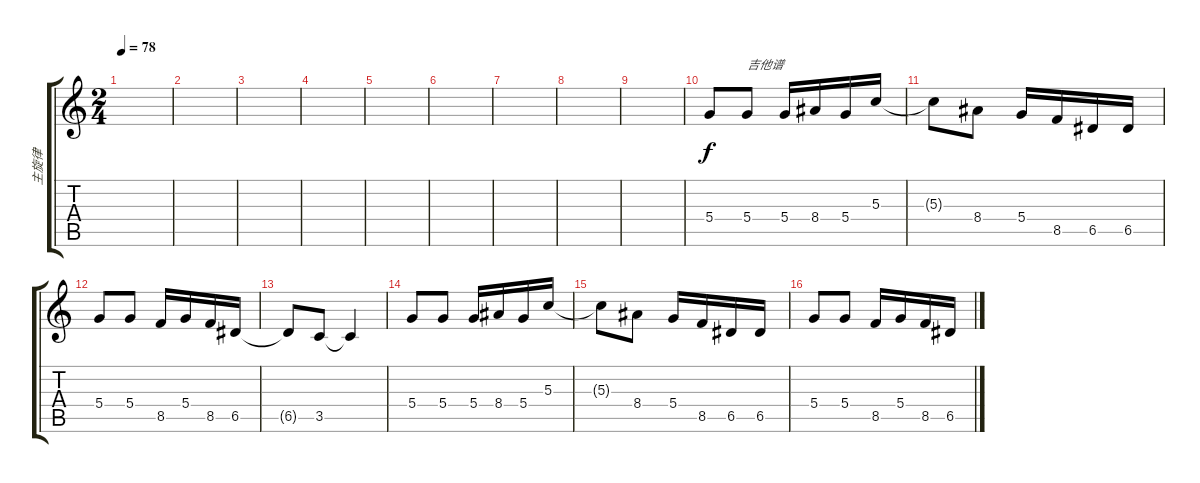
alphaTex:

\track ("主旋律" "主旋律") {instrument banjo}
\staff {score tabs}
\tuning (E4 B3 G3 D3 A2 E2) {hide}
\displaytranspose 12
\ts (2 4)
\tempo 78
\clef g2
\ks c
|
|
|
|
|
|
|
|
|
5.4.8 5.4.8{txt "吉他谱"} 5.4.16 8.4.16 5.4.16 5.3.16 |
5.3{t}.8 8.4.8 5.4.16 8.5.16 6.5.16 6.5.16 |
5.4.8 5.4.8 8.5.16 5.4.16 8.5.16 6.5.16 |
6.5{t}.8 3.5.8 3.5{t}.4 |
5.4.8 5.4.8 5.4.16 8.4.16 5.4.16 5.3.16 |
5.3{t}.8 8.4.8 5.4.16 8.5.16 6.5.16 6.5.16 |
5.4.8 5.4.8 8.5.16 5.4.16 8.5.16 6.5.16
